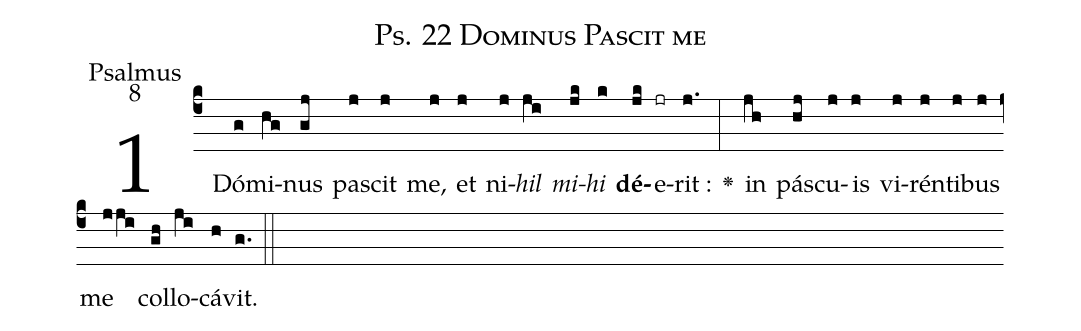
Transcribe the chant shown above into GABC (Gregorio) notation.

name:Ps. 22 Dominus Pascit me;
office-part:Psalmus;
mode:8;
%%
(c4)1.() Dó(g)mi(hg)nus(gj) pa(j)scit(j) me,(j) et(j) ni(j)<i>hil</i>(ji) <i>mi</i>(jk)<i>hi</i>(k) <b>dé</b>(jk)e(jr)rit :(j.) <v>\greheightstar</v>(:) in(jh) pá(hj)scu(j)is(j) vi(j)rén(j)ti(j)bus(j) me(j/ji) col(gh)lo(ji)cá(h)vit.(g.) (::)
